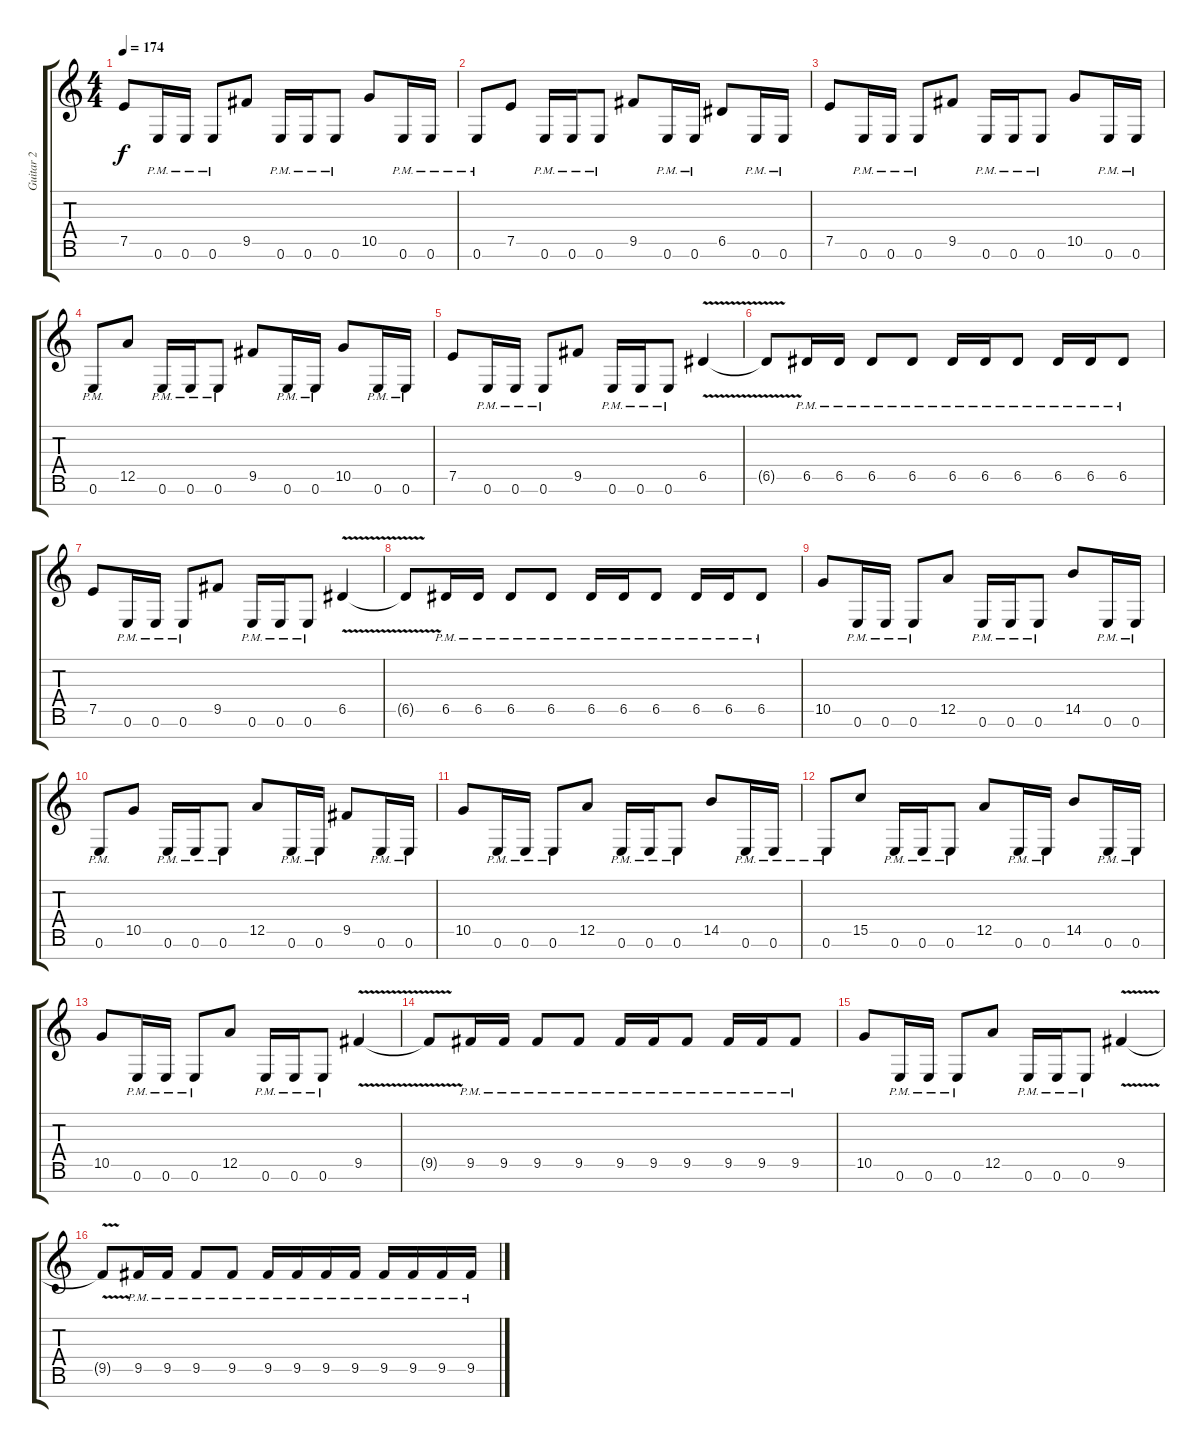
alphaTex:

\track ("Guitar 2" "Guitar 2") {instrument distortionguitar}
\staff {score tabs}
\tuning (E4 B3 G3 D3 A2 E2 B1) {hide}
\ts (4 4)
\tempo 174
\clef g2
\ks c
7.5.8{dy f} 0.6{pm}.16 0.6{pm}.16 0.6{pm}.8 9.5.8 0.6{pm}.16 0.6{pm}.16 0.6{pm}.8 10.5.8 0.6{pm}.16 0.6{pm}.16 |
0.6{pm}.8 7.5.8 0.6{pm}.16 0.6{pm}.16 0.6{pm}.8 9.5.8 0.6{pm}.16 0.6{pm}.16 6.5.8 0.6{pm}.16 0.6{pm}.16 |
7.5.8 0.6{pm}.16 0.6{pm}.16 0.6{pm}.8 9.5.8 0.6{pm}.16 0.6{pm}.16 0.6{pm}.8 10.5.8 0.6{pm}.16 0.6{pm}.16 |
0.6{pm}.8 12.5.8 0.6{pm}.16 0.6{pm}.16 0.6{pm}.8 9.5.8 0.6{pm}.16 0.6{pm}.16 10.5.8 0.6{pm}.16 0.6{pm}.16 |
7.5.8 0.6{pm}.16 0.6{pm}.16 0.6{pm}.8 9.5.8 0.6{pm}.16 0.6{pm}.16 0.6{pm}.8 6.5{v}.4 |
6.5{t}.8 6.5{pm}.16 6.5{pm}.16 6.5{pm}.8 6.5{pm}.8 6.5{pm}.16 6.5{pm}.16 6.5{pm}.8 6.5{pm}.16 6.5{pm}.16 6.5{pm}.8 |
7.5.8 0.6{pm}.16 0.6{pm}.16 0.6{pm}.8 9.5.8 0.6{pm}.16 0.6{pm}.16 0.6{pm}.8 6.5{v}.4 |
6.5{t}.8 6.5{pm}.16 6.5{pm}.16 6.5{pm}.8 6.5{pm}.8 6.5{pm}.16 6.5{pm}.16 6.5{pm}.8 6.5{pm}.16 6.5{pm}.16 6.5{pm}.8 |
10.5.8 0.6{pm}.16 0.6{pm}.16 0.6{pm}.8 12.5.8 0.6{pm}.16 0.6{pm}.16 0.6{pm}.8 14.5.8 0.6{pm}.16 0.6{pm}.16 |
0.6{pm}.8 10.5.8 0.6{pm}.16 0.6{pm}.16 0.6{pm}.8 12.5.8 0.6{pm}.16 0.6{pm}.16 9.5.8 0.6{pm}.16 0.6{pm}.16 |
10.5.8 0.6{pm}.16 0.6{pm}.16 0.6{pm}.8 12.5.8 0.6{pm}.16 0.6{pm}.16 0.6{pm}.8 14.5.8 0.6{pm}.16 0.6{pm}.16 |
0.6{pm}.8 15.5.8 0.6{pm}.16 0.6{pm}.16 0.6{pm}.8 12.5.8 0.6{pm}.16 0.6{pm}.16 14.5.8 0.6{pm}.16 0.6{pm}.16 |
10.5.8 0.6{pm}.16 0.6{pm}.16 0.6{pm}.8 12.5.8 0.6{pm}.16 0.6{pm}.16 0.6{pm}.8 9.5{v}.4 |
9.5{t}.8 9.5{pm}.16 9.5{pm}.16 9.5{pm}.8 9.5{pm}.8 9.5{pm}.16 9.5{pm}.16 9.5{pm}.8 9.5{pm}.16 9.5{pm}.16 9.5{pm}.8 |
10.5.8 0.6{pm}.16 0.6{pm}.16 0.6{pm}.8 12.5.8 0.6{pm}.16 0.6{pm}.16 0.6{pm}.8 9.5{v}.4 |
9.5{t}.8 9.5{pm}.16 9.5{pm}.16 9.5{pm}.8 9.5{pm}.8 9.5{pm}.16 9.5{pm}.16 9.5{pm}.16 9.5{pm}.16 9.5{pm}.16 9.5{pm}.16 9.5{pm}.16 9.5{pm}.16
